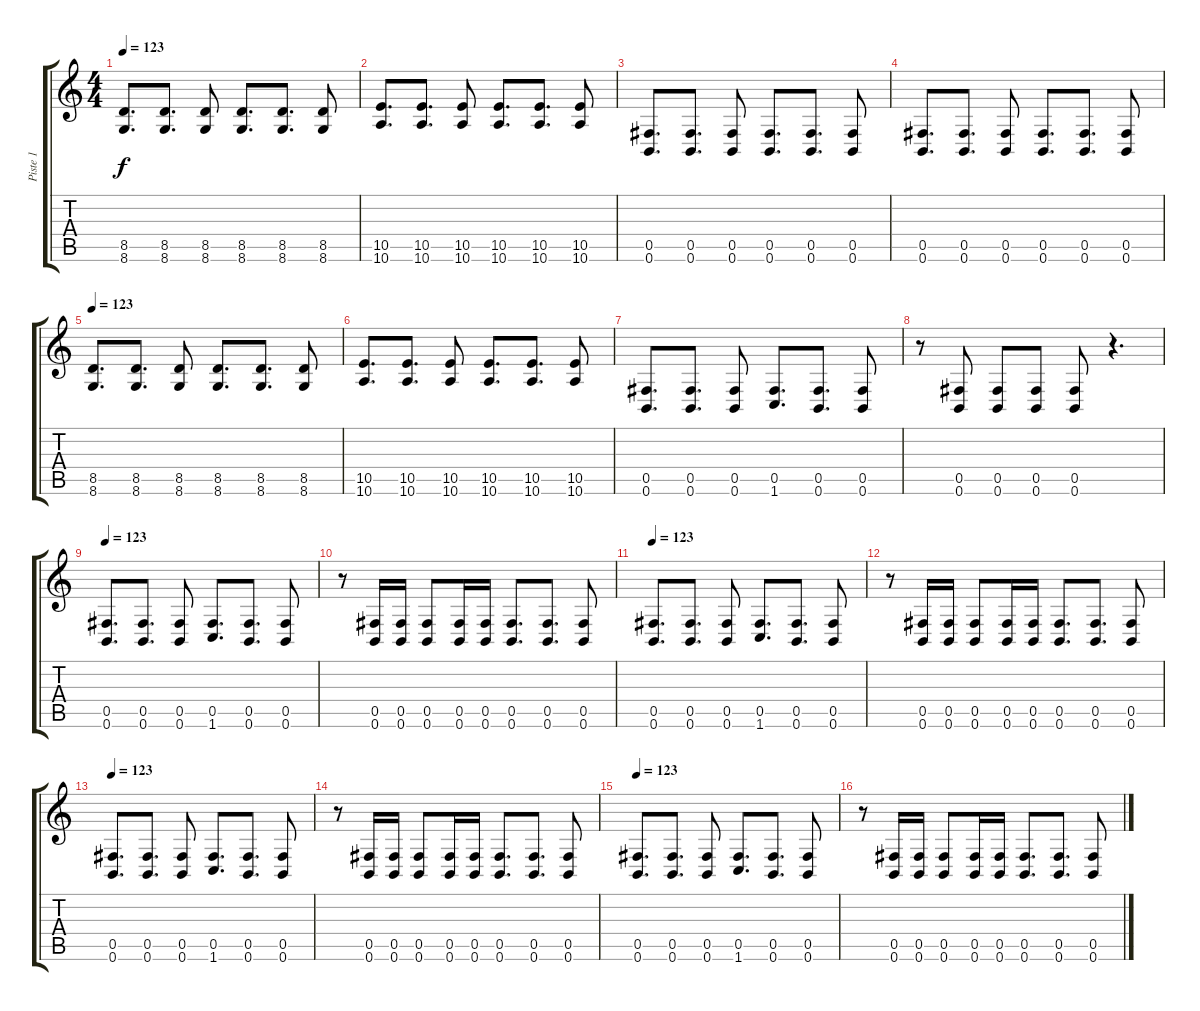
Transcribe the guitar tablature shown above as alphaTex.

\track ("Piste 1" "Piste 1") {instrument distortionguitar}
\staff {score tabs}
\tuning (Db4 Ab3 E3 B2 Gb2 B1) {hide}
\ts (4 4)
\tempo 123
\clef g2
\ks c
(8.5 8.6).8{d dy f} (8.5 8.6).8{d} (8.5 8.6).8 (8.5 8.6).8{d} (8.5 8.6).8{d} (8.5 8.6).8 |
(10.5 10.6).8{d} (10.5 10.6).8{d} (10.5 10.6).8 (10.5 10.6).8{d} (10.5 10.6).8{d} (10.5 10.6).8 |
(0.5 0.6).8{d} (0.5 0.6).8{d} (0.5 0.6).8 (0.5 0.6).8{d} (0.5 0.6).8{d} (0.5 0.6).8 |
(0.5 0.6).8{d} (0.5 0.6).8{d} (0.5 0.6).8 (0.5 0.6).8{d} (0.5 0.6).8{d} (0.5 0.6).8 |
\tempo 123
(8.5 8.6).8{d} (8.5 8.6).8{d} (8.5 8.6).8 (8.5 8.6).8{d} (8.5 8.6).8{d} (8.5 8.6).8 |
(10.5 10.6).8{d} (10.5 10.6).8{d} (10.5 10.6).8 (10.5 10.6).8{d} (10.5 10.6).8{d} (10.5 10.6).8 |
(0.5 0.6).8{d} (0.5 0.6).8{d} (0.5 0.6).8 (0.5 1.6).8{d} (0.5 0.6).8{d} (0.5 0.6).8 |
r.8 (0.5 0.6).8 (0.5 0.6).8 (0.5 0.6).8 (0.5 0.6).8 r.4{d} |
\tempo 123
(0.5 0.6).8{d} (0.5 0.6).8{d} (0.5 0.6).8 (0.5 1.6).8{d} (0.5 0.6).8{d} (0.5 0.6).8 |
r.8 (0.5 0.6).16 (0.5 0.6).16 (0.5 0.6).8 (0.5 0.6).16 (0.5 0.6).16 (0.5 0.6).8{d} (0.5 0.6).8{d} (0.5 0.6).8 |
\tempo 123
(0.5 0.6).8{d} (0.5 0.6).8{d} (0.5 0.6).8 (0.5 1.6).8{d} (0.5 0.6).8{d} (0.5 0.6).8 |
r.8 (0.5 0.6).16 (0.5 0.6).16 (0.5 0.6).8 (0.5 0.6).16 (0.5 0.6).16 (0.5 0.6).8{d} (0.5 0.6).8{d} (0.5 0.6).8 |
\tempo 123
(0.5 0.6).8{d} (0.5 0.6).8{d} (0.5 0.6).8 (0.5 1.6).8{d} (0.5 0.6).8{d} (0.5 0.6).8 |
r.8 (0.5 0.6).16 (0.5 0.6).16 (0.5 0.6).8 (0.5 0.6).16 (0.5 0.6).16 (0.5 0.6).8{d} (0.5 0.6).8{d} (0.5 0.6).8 |
\tempo 123
(0.5 0.6).8{d} (0.5 0.6).8{d} (0.5 0.6).8 (0.5 1.6).8{d} (0.5 0.6).8{d} (0.5 0.6).8 |
r.8 (0.5 0.6).16 (0.5 0.6).16 (0.5 0.6).8 (0.5 0.6).16 (0.5 0.6).16 (0.5 0.6).8{d} (0.5 0.6).8{d} (0.5 0.6).8
